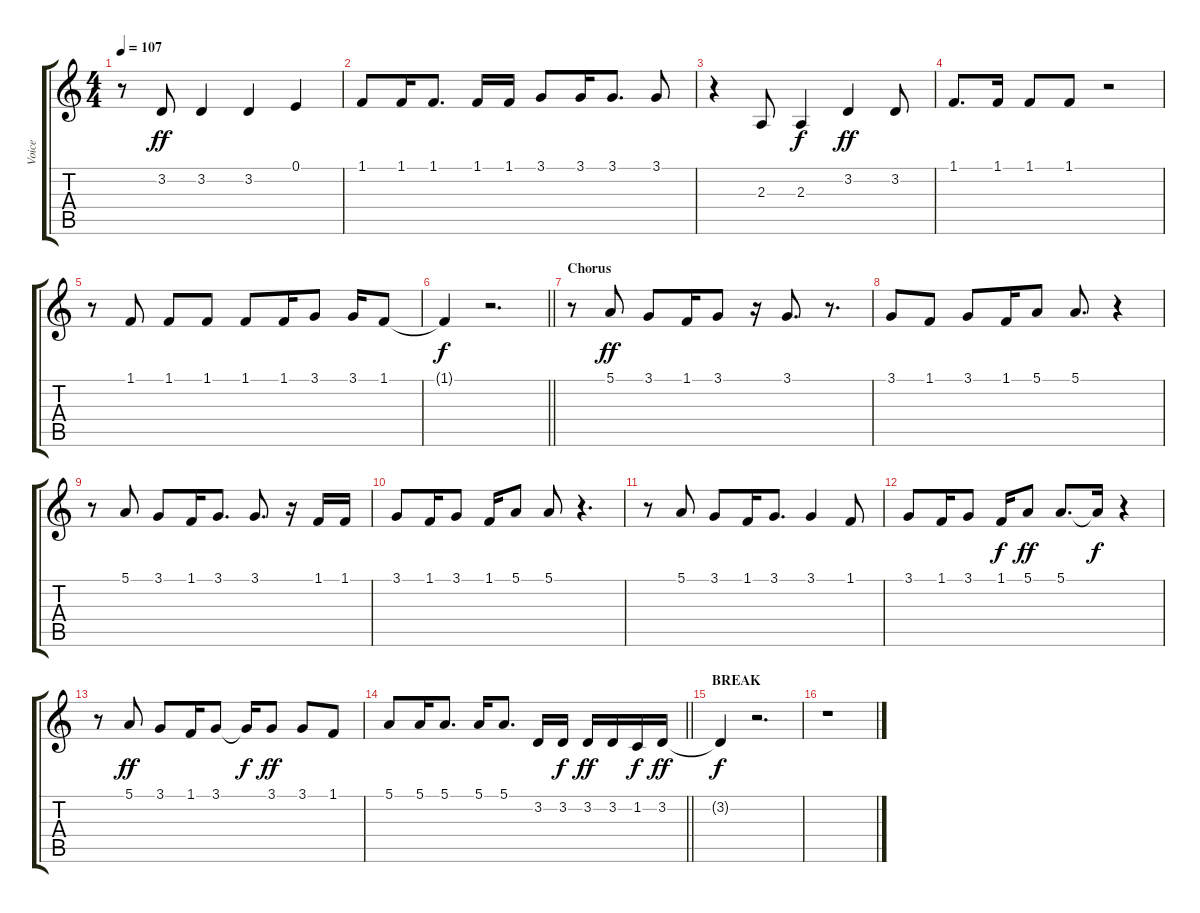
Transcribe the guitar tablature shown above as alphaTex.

\track ("Voice" "Voice") {instrument tenorsax}
\staff {score tabs}
\tuning (E4 B3 G3 D3 A2 E2) {hide}
\ts (4 4)
\tempo 107
\clef g2
\ks c
r.8{dy ff} 3.2.8 3.2.4 3.2.4 0.1.4 |
1.1.8 1.1.16 1.1.8{d} 1.1.16 1.1.16 3.1.8 3.1.16 3.1.8{d} 3.1.8 |
r.4 2.3.8 2.3.4{dy f} 3.2.4{dy ff} 3.2.8 |
1.1.8{d} 1.1.16 1.1.8 1.1.8 r.2 |
r.8 1.1.8 1.1.8 1.1.8 1.1.8 1.1.16 3.1.8 3.1.16 1.1.8 |
\barLineRight lightlight
1.1{t}.4{dy f} r.2{d} |
\section ("" "Chorus")
r.8 5.1.8{dy ff} 3.1.8 1.1.16 3.1.8 r.16 3.1.8{d} r.8{d} |
3.1.8 1.1.8 3.1.8 1.1.16 5.1.8 5.1.8{d} r.4 |
r.8 5.1.8 3.1.8 1.1.16 3.1.8{d} 3.1.8{d} r.16 1.1.16 1.1.16 |
3.1.8 1.1.16 3.1.8 1.1.16 5.1.8 5.1.8 r.4{d} |
r.8 5.1.8 3.1.8 1.1.16 3.1.8{d} 3.1.4 1.1.8 |
3.1.8 1.1.16 3.1.8 1.1.16{dy f} 5.1.8{dy ff} 5.1.8{d} 5.1{t}.16{dy f} r.4 |
r.8 5.1.8{dy ff} 3.1.8 1.1.16 3.1.8 3.1{t}.16{dy f} 3.1.8{dy ff} 3.1.8 1.1.8 |
\barLineRight lightlight
5.1.8 5.1.16 5.1.8{d} 5.1.16 5.1.8{d} 3.2.16 3.2.16{dy f} 3.2.16{dy ff} 3.2.16 1.2.16{dy f} 3.2.16{dy ff} |
\section ("" "BREAK")
3.2{t}.4{dy f} r.2{d} |
r.1
